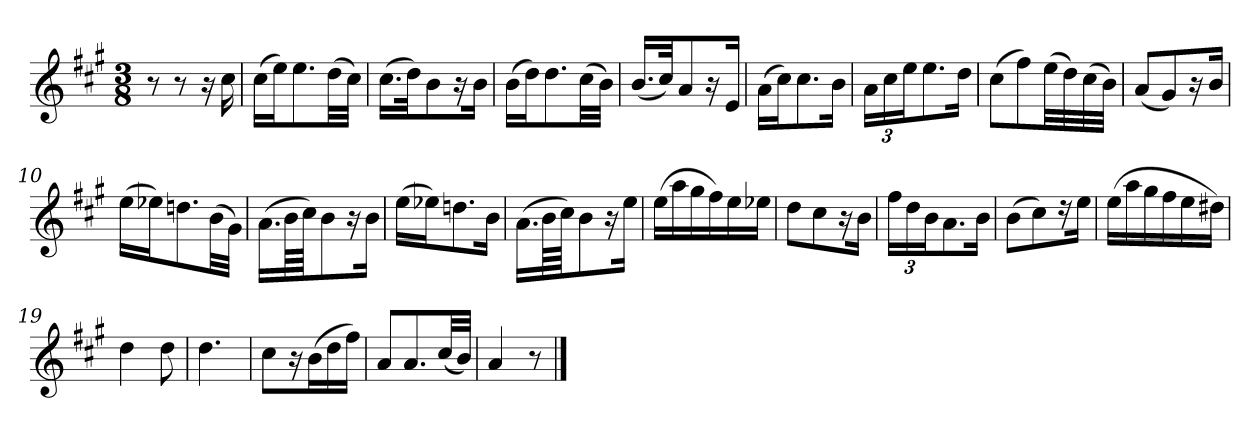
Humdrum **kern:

**kern
*part1
*staff1
*clefG2
*k[f#c#g#]
*A:
*M3/8
=1
8r
8r
16r
16cc#\
=2
(>16cc#\LL
16ee\J)
8.ee\
(>32dd\LL
32cc#\JJJ)
=3
(>16.cc#\LL
32dd\Jk)
8b\
16r
16b\Jk
=4
(>16b\LL
16dd\J)
8.dd\
(>32cc#\LL
32b\JJJ)
=5
(<16.b/LL
32cc#/Jk)
8a/
16r
16e/Jk
=6
(>16a\LL
16cc#\J)
8.cc#\
16b\Jk
=7
24a\LL
24cc#\
24ee\J
8.ee\
16dd\Jk
!!LO:LB:g=z
=8
(>8cc#\L
8ff#\)
(>32ee\LL
32dd\)
(>32cc#\
32b\JJJ)
=9
(<8a/L
8g#/)
16r
16b/Jk
=10
(>16ee\LL
16ee-Xi\J)
8.ddn\
(>32b\LL
32g#\JJJ)
=11
(>16.a\LL
64b\LL
64cc#\JJJ)
8b\
16r
16b\Jk
=12
(>16ee\LL
16ee-Xi\J)
8.ddn\
16b\Jk
=13
(>16.a\LL
64b\LL
64cc#\JJJ)
8b\
16r
16ee\Jk
=14
(>16ee\LL
16aa\
16gg#\
16ff#\)
16ee\
16ee-Xi\JJ
!!LO:LB:g=z
=15
8dd\L
8cc#\
16r
16b\Jk
=16
24ff#\LL
24dd\
24b\J
8.a\
16b\Jk
=17
(>8b\L
8cc#\)
16r
16ee\Jk
=18
(>16ee\LL
16aa\
16gg#\
16ff#\
16ee\
16dd#X\JJ)
=19
4dd\
8dd\
=20
4.dd\
=21
8cc#\L
16r
(>16b\L
16dd\
16ff#\JJ)
=22
8a/L
8.a/
(<32cc#/LL
32b/JJJ)
=23
4a/
8r
==
*-
